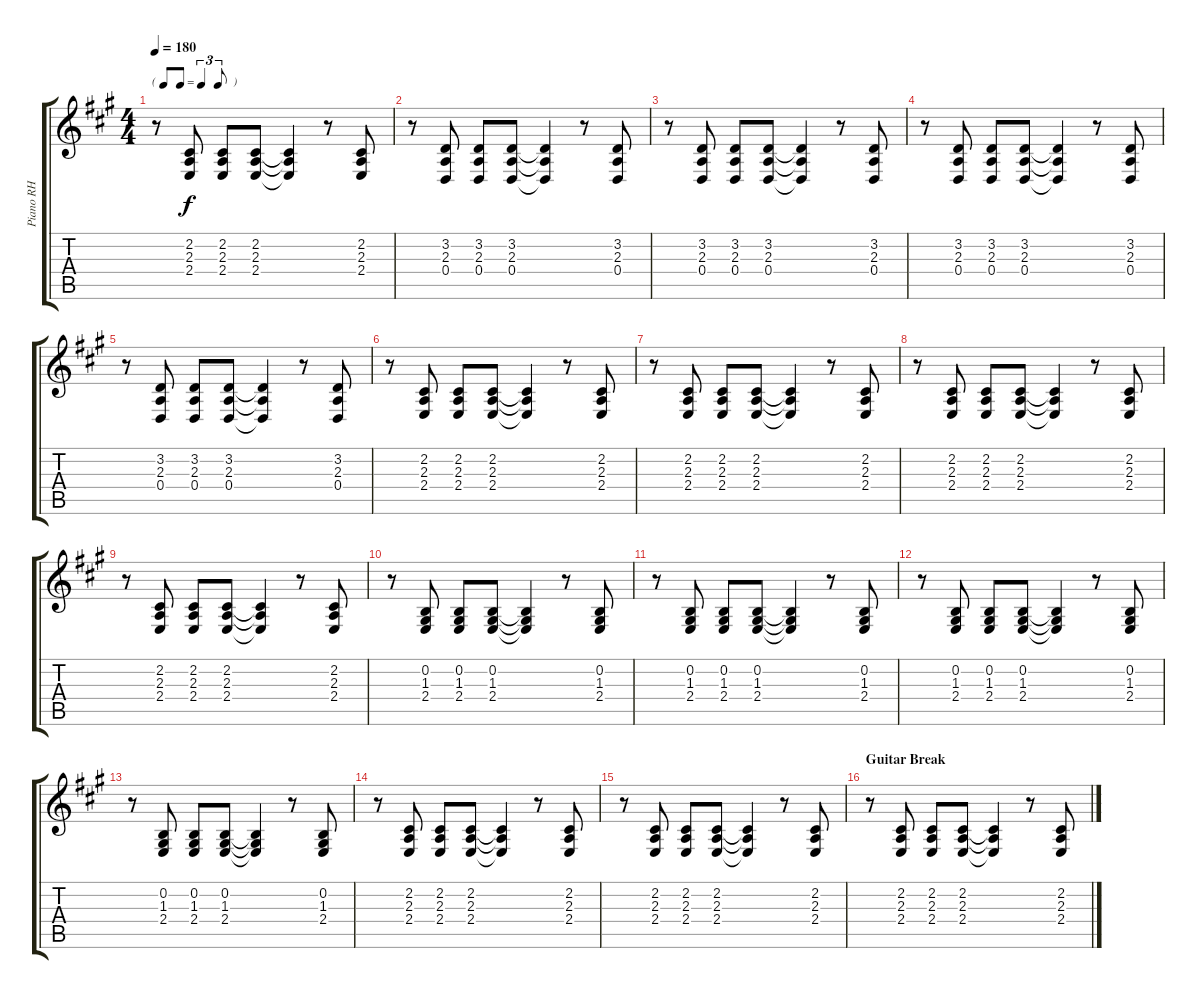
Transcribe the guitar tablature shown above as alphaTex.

\track ("Piano RH" "Piano RH") {instrument brightacousticpiano}
\staff {score tabs}
\tuning (E4 B3 G3 D3 A2 E2) {hide}
\ts (4 4)
\tf triplet8th
\tempo 180
\clef g2
\ks a
r.8{dy f} (2.2 2.3 2.4).8 (2.2 2.3 2.4).8 (2.2 2.3 2.4).8 (2.2{t} 2.3{t} 2.4{t}).4 r.8 (2.2 2.3 2.4).8 |
r.8 (3.2 2.3 0.4).8 (3.2 2.3 0.4).8 (3.2 2.3 0.4).8 (3.2{t} 2.3{t} 0.4{t}).4 r.8 (3.2 2.3 0.4).8 |
r.8 (3.2 2.3 0.4).8 (3.2 2.3 0.4).8 (3.2 2.3 0.4).8 (3.2{t} 2.3{t} 0.4{t}).4 r.8 (3.2 2.3 0.4).8 |
r.8 (3.2 2.3 0.4).8 (3.2 2.3 0.4).8 (3.2 2.3 0.4).8 (3.2{t} 2.3{t} 0.4{t}).4 r.8 (3.2 2.3 0.4).8 |
r.8 (3.2 2.3 0.4).8 (3.2 2.3 0.4).8 (3.2 2.3 0.4).8 (3.2{t} 2.3{t} 0.4{t}).4 r.8 (3.2 2.3 0.4).8 |
r.8 (2.2 2.3 2.4).8 (2.2 2.3 2.4).8 (2.2 2.3 2.4).8 (2.2{t} 2.3{t} 2.4{t}).4 r.8 (2.2 2.3 2.4).8 |
r.8 (2.2 2.3 2.4).8 (2.2 2.3 2.4).8 (2.2 2.3 2.4).8 (2.2{t} 2.3{t} 2.4{t}).4 r.8 (2.2 2.3 2.4).8 |
r.8 (2.2 2.3 2.4).8 (2.2 2.3 2.4).8 (2.2 2.3 2.4).8 (2.2{t} 2.3{t} 2.4{t}).4 r.8 (2.2 2.3 2.4).8 |
r.8 (2.2 2.3 2.4).8 (2.2 2.3 2.4).8 (2.2 2.3 2.4).8 (2.2{t} 2.3{t} 2.4{t}).4 r.8 (2.2 2.3 2.4).8 |
r.8 (0.2 1.3 2.4).8 (0.2 1.3 2.4).8 (0.2 1.3 2.4).8 (0.2{t} 1.3{t} 2.4{t}).4 r.8 (0.2 1.3 2.4).8 |
r.8 (0.2 1.3 2.4).8 (0.2 1.3 2.4).8 (0.2 1.3 2.4).8 (0.2{t} 1.3{t} 2.4{t}).4 r.8 (0.2 1.3 2.4).8 |
r.8 (0.2 1.3 2.4).8 (0.2 1.3 2.4).8 (0.2 1.3 2.4).8 (0.2{t} 1.3{t} 2.4{t}).4 r.8 (0.2 1.3 2.4).8 |
r.8 (0.2 1.3 2.4).8 (0.2 1.3 2.4).8 (0.2 1.3 2.4).8 (0.2{t} 1.3{t} 2.4{t}).4 r.8 (0.2 1.3 2.4).8 |
r.8 (2.2 2.3 2.4).8 (2.2 2.3 2.4).8 (2.2 2.3 2.4).8 (2.2{t} 2.3{t} 2.4{t}).4 r.8 (2.2 2.3 2.4).8 |
r.8 (2.2 2.3 2.4).8 (2.2 2.3 2.4).8 (2.2 2.3 2.4).8 (2.2{t} 2.3{t} 2.4{t}).4 r.8 (2.2 2.3 2.4).8 |
\section ("" "Guitar Break")
r.8 (2.2 2.3 2.4).8 (2.2 2.3 2.4).8 (2.2 2.3 2.4).8 (2.2{t} 2.3{t} 2.4{t}).4 r.8 (2.2 2.3 2.4).8
